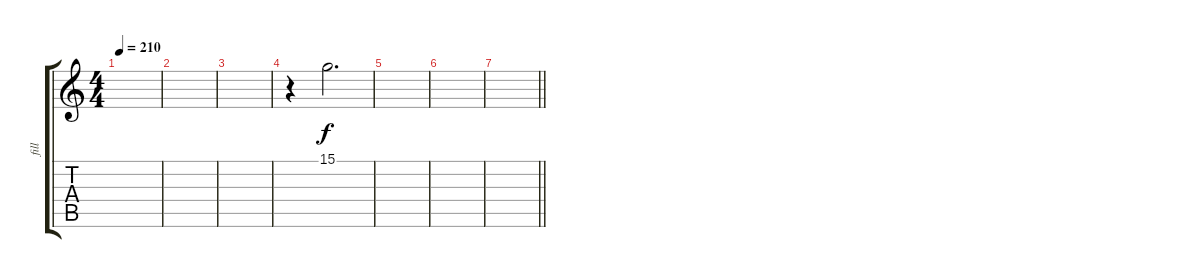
\track ("fill" "fill") {instrument reversecymbal}
\staff {score tabs}
\tuning (E4 B3 G3 D3 A2 E2) {hide}
\ts (4 4)
\tempo 210
\clef g2
\ks c
|
|
|
r.4 15.1.2{d} |
|
|
\barLineRight lightlight
